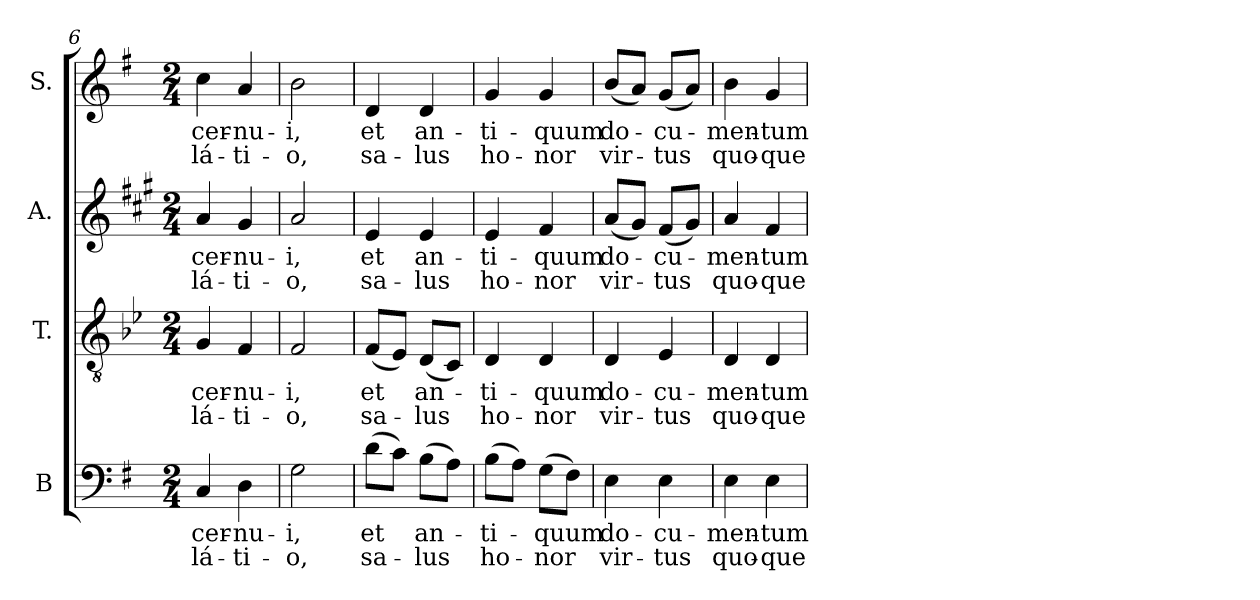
**kern	**text	**text	**kern	**text	**text	**kern	**text	**text	**kern	**text	**text
*part4	*part4	*part4	*part3	*part3	*part3	*part2	*part2	*part2	*part1	*part1	*part1
*staff4	*staff4	*staff4	*staff3	*staff3	*staff3	*staff2	*staff2	*staff2	*staff1	*staff1	*staff1
*I"B	*	*	*I"T.	*	*	*I"A.	*	*	*I"S.	*	*
*clefF4	*	*	*clefGv2	*	*	*clefG2	*	*	*clefG2	*	*
*	*	*	*ITrd2c3	*	*	*ITrd1c2	*	*	*	*	*
*k[f#]	*	*	*k[f#]	*	*	*k[f#]	*	*	*k[f#]	*	*
*G:	*	*	*G:	*	*	*G:	*	*	*G:	*	*
*M2/4	*	*	*M2/4	*	*	*M2/4	*	*	*M2/4	*	*
=6	=6	=6	=6	=6	=6	=6	=6	=6	=6	=6	=6
!	!LO:LY:b:color=#000000	!LO:LY:b:color=#000000	!	!	!	!	!	!	!	!	!
!	!	!	!	!LO:LY:b:color=#000000	!LO:LY:b:color=#000000	!	!	!	!	!	!
!	!	!	!	!	!	!	!LO:LY:b:color=#000000	!LO:LY:b:color=#000000	!	!	!
!	!	!	!	!	!	!	!	!	!	!LO:LY:b:color=#000000	!LO:LY:b:color=#000000
4Ci/	cer-	-lá-	4Ei/	cer-	-lá-	4gi/	cer-	-lá-	4cci\	cer-	-lá-
!	!LO:LY:b:color=#000000	!LO:LY:b:color=#000000	!	!	!	!	!	!	!	!	!
!	!	!	!	!LO:LY:b:color=#000000	!LO:LY:b:color=#000000	!	!	!	!	!	!
!	!	!	!	!	!	!	!LO:LY:b:color=#000000	!LO:LY:b:color=#000000	!	!	!
!	!	!	!	!	!	!	!	!	!	!LO:LY:b:color=#000000	!LO:LY:b:color=#000000
4Di\	-nu-	-ti-	4Di/	-nu-	-ti-	4f#i/	-nu-	-ti-	4ai/	-nu-	-ti-
=7	=7	=7	=7	=7	=7	=7	=7	=7	=7	=7	=7
!	!LO:LY:b:color=#000000	!LO:LY:b:color=#000000	!	!	!	!	!	!	!	!	!
!	!	!	!	!LO:LY:b:color=#000000	!LO:LY:b:color=#000000	!	!	!	!	!	!
!	!	!	!	!	!	!	!LO:LY:b:color=#000000	!LO:LY:b:color=#000000	!	!	!
!	!	!	!	!	!	!	!	!	!	!LO:LY:b:color=#000000	!LO:LY:b:color=#000000
2Gi\	-i,	-o,	2Di/	-i,	-o,	2gi/	-i,	-o,	2bi\	-i,	-o,
=8	=8	=8	=8	=8	=8	=8	=8	=8	=8	=8	=8
!	!LO:LY:b:color=#000000	!LO:LY:b:color=#000000	!	!	!	!	!	!	!	!	!
!	!	!	!	!LO:LY:b:color=#000000	!LO:LY:b:color=#000000	!	!	!	!	!	!
!	!	!	!	!	!	!	!LO:LY:b:color=#000000	!LO:LY:b:color=#000000	!	!	!
!	!	!	!	!	!	!	!	!	!	!LO:LY:b:color=#000000	!LO:LY:b:color=#000000
(8di\L	et	sa-	(8Di/L	et	sa-	4di/	et	sa-	4di/	et	sa-
8ci\J)	.	.	8Ci/J)	.	.	.	.	.	.	.	.
!	!LO:LY:b:color=#000000	!LO:LY:b:color=#000000	!	!	!	!	!	!	!	!	!
!	!	!	!	!LO:LY:b:color=#000000	!LO:LY:b:color=#000000	!	!	!	!	!	!
!	!	!	!	!	!	!	!LO:LY:b:color=#000000	!LO:LY:b:color=#000000	!	!	!
!	!	!	!	!	!	!	!	!	!	!LO:LY:b:color=#000000	!LO:LY:b:color=#000000
(8Bi\L	an-	-lus	(8BBi/L	an-	-lus	4di/	an-	-lus	4di/	an-	-lus
8Ai\J)	.	.	8AAi/J)	.	.	.	.	.	.	.	.
=9	=9	=9	=9	=9	=9	=9	=9	=9	=9	=9	=9
!	!LO:LY:b:color=#000000	!LO:LY:b:color=#000000	!	!	!	!	!	!	!	!	!
!	!	!	!	!LO:LY:b:color=#000000	!LO:LY:b:color=#000000	!	!	!	!	!	!
!	!	!	!	!	!	!	!LO:LY:b:color=#000000	!LO:LY:b:color=#000000	!	!	!
!	!	!	!	!	!	!	!	!	!	!LO:LY:b:color=#000000	!LO:LY:b:color=#000000
(8Bi\L	-ti-	ho-	4BBi/	-ti-	ho-	4di/	-ti-	ho-	4gi/	-ti-	ho-
8Ai\J)	.	.	.	.	.	.	.	.	.	.	.
!	!LO:LY:b:color=#000000	!LO:LY:b:color=#000000	!	!	!	!	!	!	!	!	!
!	!	!	!	!LO:LY:b:color=#000000	!LO:LY:b:color=#000000	!	!	!	!	!	!
!	!	!	!	!	!	!	!LO:LY:b:color=#000000	!LO:LY:b:color=#000000	!	!	!
!	!	!	!	!	!	!	!	!	!	!LO:LY:b:color=#000000	!LO:LY:b:color=#000000
(8Gi\L	-quum	-nor	4BBi/	-quum	-nor	4ei/	-quum	-nor	4gi/	-quum	-nor
8F#i\J)	.	.	.	.	.	.	.	.	.	.	.
=10	=10	=10	=10	=10	=10	=10	=10	=10	=10	=10	=10
!	!LO:LY:b:color=#000000	!LO:LY:b:color=#000000	!	!	!	!	!	!	!	!	!
!	!	!	!	!LO:LY:b:color=#000000	!LO:LY:b:color=#000000	!	!	!	!	!	!
!	!	!	!	!	!	!	!LO:LY:b:color=#000000	!LO:LY:b:color=#000000	!	!	!
!	!	!	!	!	!	!	!	!	!	!LO:LY:b:color=#000000	!LO:LY:b:color=#000000
4Ei\	do-	vir-	4BBi/	do-	vir-	(8gi/L	do-	vir-	(8bi/L	do-	vir-
.	.	.	.	.	.	8f#i/J)	.	.	8ai/J)	.	.
!	!LO:LY:b:color=#000000	!LO:LY:b:color=#000000	!	!	!	!	!	!	!	!	!
!	!	!	!	!LO:LY:b:color=#000000	!LO:LY:b:color=#000000	!	!	!	!	!	!
!	!	!	!	!	!	!	!LO:LY:b:color=#000000	!LO:LY:b:color=#000000	!	!	!
!	!	!	!	!	!	!	!	!	!	!LO:LY:b:color=#000000	!LO:LY:b:color=#000000
4Ei\	-cu-	-tus	4Ci/	-cu-	-tus	(8ei/L	-cu-	-tus	(8gi/L	-cu-	-tus
.	.	.	.	.	.	8f#i/J)	.	.	8ai/J)	.	.
!!LO:LB:g=z
=11	=11	=11	=11	=11	=11	=11	=11	=11	=11	=11	=11
!	!LO:LY:b:color=#000000	!LO:LY:b:color=#000000	!	!	!	!	!	!	!	!	!
!	!	!	!	!LO:LY:b:color=#000000	!LO:LY:b:color=#000000	!	!	!	!	!	!
!	!	!	!	!	!	!	!LO:LY:b:color=#000000	!LO:LY:b:color=#000000	!	!	!
!	!	!	!	!	!	!	!	!	!	!LO:LY:b:color=#000000	!LO:LY:b:color=#000000
4Ei\	-men-	quo-	4BBi/	-men-	quo-	4gi/	-men-	quo-	4bi\	-men-	quo-
!	!LO:LY:b:color=#000000	!LO:LY:b:color=#000000	!	!	!	!	!	!	!	!	!
!	!	!	!	!LO:LY:b:color=#000000	!LO:LY:b:color=#000000	!	!	!	!	!	!
!	!	!	!	!	!	!	!LO:LY:b:color=#000000	!LO:LY:b:color=#000000	!	!	!
!	!	!	!	!	!	!	!	!	!	!LO:LY:b:color=#000000	!LO:LY:b:color=#000000
4Ei\	-tum	-que	4BBi/	-tum	-que	4ei/	-tum	-que	4gi/	-tum	-que
=	=	=	=	=	=	=	=	=	=	=	=
*-	*-	*-	*-	*-	*-	*-	*-	*-	*-	*-	*-
